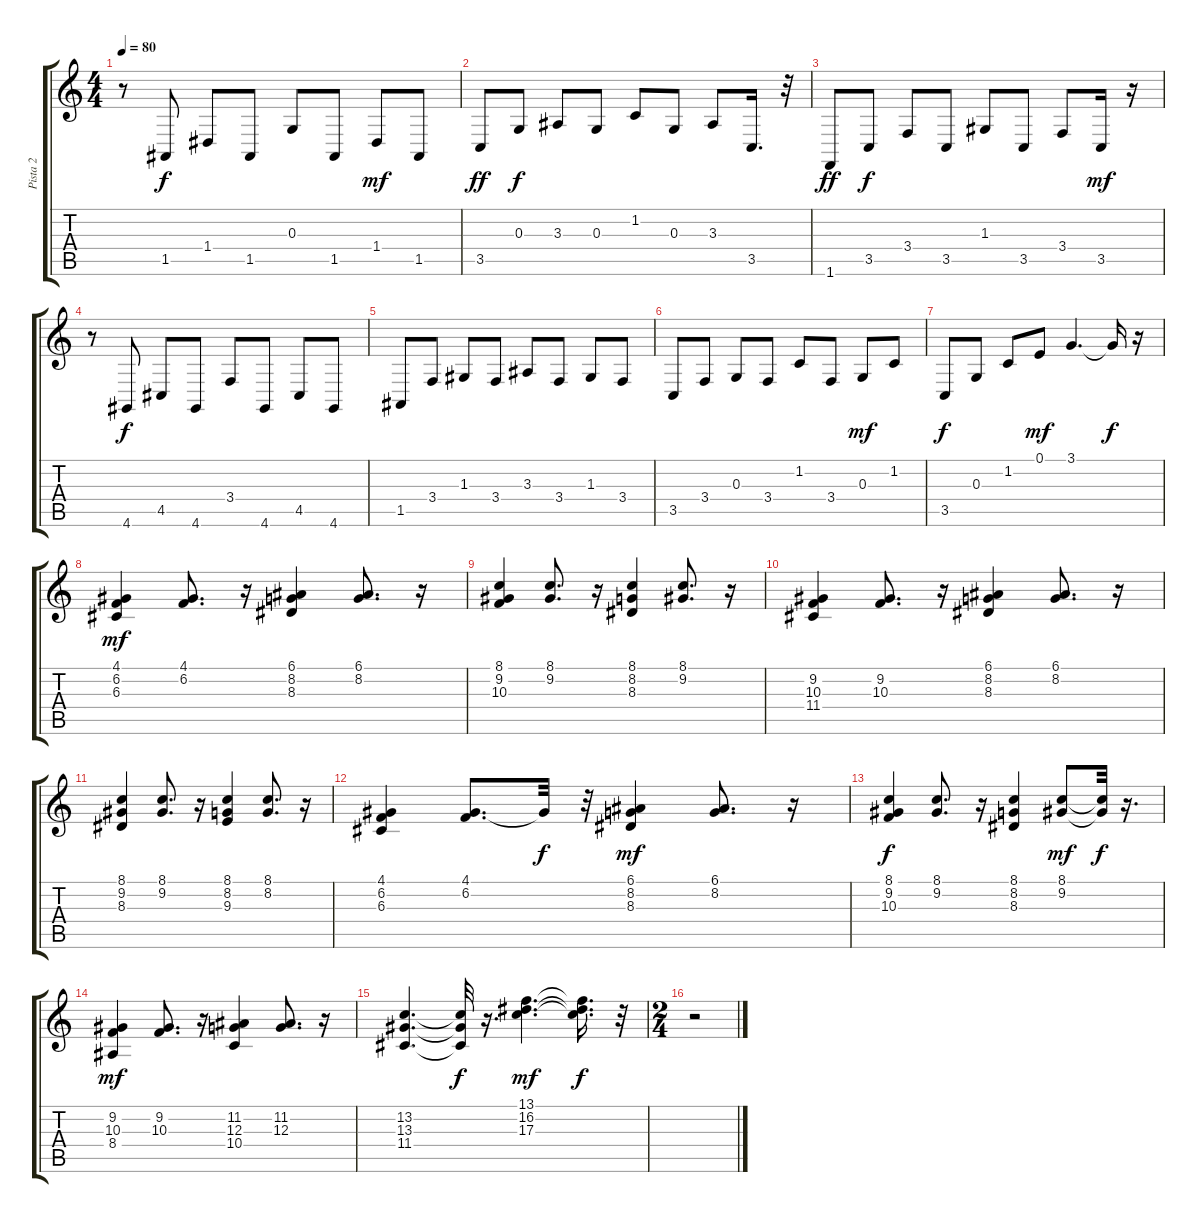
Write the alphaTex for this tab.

\track ("Pista 2" "Pista 2") {instrument electricpiano1}
\staff {score tabs}
\tuning (E4 B3 G3 D3 A2 E2) {hide}
\ts (4 4)
\tempo 80
\clef g2
\ks c
r.8{dy f} 1.5.8 1.4.8 1.5.8 0.3.8 1.5.8 1.4.8{dy mf} 1.5.8 |
3.5.8{dy ff} 0.3.8{dy f} 3.3.8 0.3.8 1.2.8 0.3.8 3.3.8 3.5.16{d} r.32 |
1.6.8{dy ff} 3.5.8{dy f} 3.4.8 3.5.8 1.3.8 3.5.8 3.4.8 3.5.16{dy mf} r.16 |
r.8 4.6.8{dy f} 4.5.8 4.6.8 3.4.8 4.6.8 4.5.8 4.6.8 |
1.5.8 3.4.8 1.3.8 3.4.8 3.3.8 3.4.8 1.3.8 3.4.8 |
3.5.8 3.4.8 0.3.8 3.4.8 1.2.8 3.4.8 0.3.8{dy mf} 1.2.8 |
3.5.8{dy f} 0.3.8 1.2.8 0.1.8{dy mf} 3.1.4{d} 3.1{t}.16{dy f} r.16 |
(4.1 6.2 6.3).4{dy mf} (4.1 6.2).8{d} r.16 (6.1 8.2 8.3).4 (6.1 8.2).8{d} r.16 |
(8.1 9.2 10.3).4 (8.1 9.2).8{d} r.16 (8.1 8.2 8.3).4 (8.1 9.2).8{d} r.16 |
(9.2 10.3 11.4).4 (9.2 10.3).8{d} r.16 (6.1 8.2 8.3).4 (6.1 8.2).8{d} r.16 |
(8.1 9.2 8.3).4 (8.1 9.2).8{d} r.16 (8.1 8.2 9.3).4 (8.1 8.2).8{d} r.16 |
(4.1 6.2 6.3).4 (4.1 6.2).8{d} 4.1{t}.32{dy f} r.32 (6.1 8.2 8.3).4{dy mf} (6.1 8.2).8{d} r.16 |
(8.1 9.2 10.3).4{dy f} (8.1 9.2).8{d} r.16 (8.1 8.2 8.3).4 (8.1 9.2).8{dy mf} (8.1{t} 9.2{t}).32{dy f} r.16{d} |
(9.2 10.3 8.4).4{dy mf} (9.2 10.3).8{d} r.16 (11.2 12.3 10.4).4 (11.2 12.3).8{d} r.16 |
(13.2 13.3 11.4).4{d} (13.2{t} 13.3{t} 11.4{t}).32{dy f} r.16{d} (13.1 16.2 17.3).4{d dy mf} (13.1{t} 16.2{t} 17.3{t}).16{d dy f} r.32 |
\ts (2 4)
r.2
